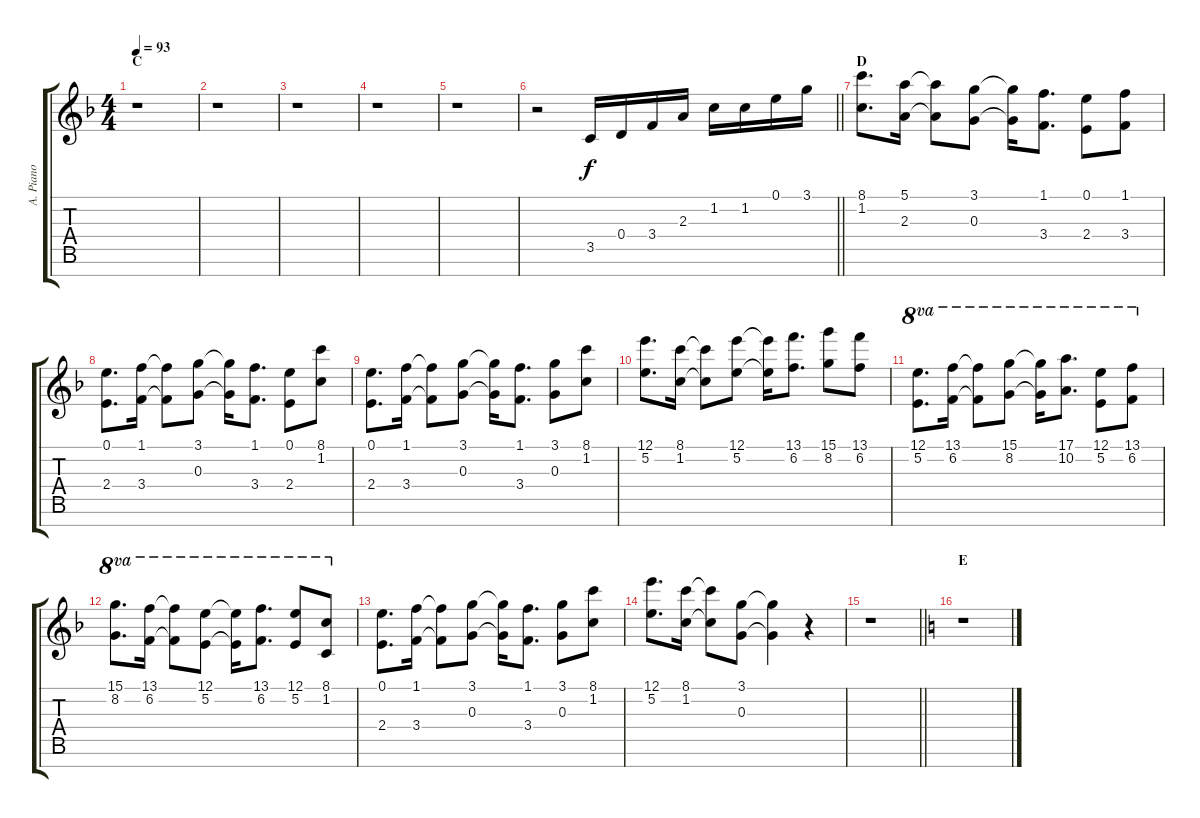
\track ("A. Piano" "A. Piano") {instrument acousticgrandpiano}
\staff {score tabs}
\tuning (E5 B4 G4 D4 A3 E3 B2) {hide}
\ts (4 4)
\section ("" "C")
\tempo 93
\clef g2
\ks f
r.1{dy f} |
r.1 |
r.1 |
r.1 |
r.1 |
\barLineRight lightlight
r.2 3.5.16 0.4.16 3.4.16 2.3.16 1.2.16 1.2.16 0.1.16 3.1.16 |
\section ("" "D")
(8.1 1.2).8{d} (5.1 2.3).16 (5.1{t} 2.3{t}).8 (3.1 0.3).8 (3.1{t} 0.3{t}).16 (1.1 3.4).8{d} (0.1 2.4).8 (1.1 3.4).8 |
(0.1 2.4).8{d} (1.1 3.4).16 (1.1{t} 3.4{t}).8 (3.1 0.3).8 (3.1{t} 0.3{t}).16 (1.1 3.4).8{d} (0.1 2.4).8 (8.1 1.2).8 |
(0.1 2.4).8{d} (1.1 3.4).16 (1.1{t} 3.4{t}).8 (3.1 0.3).8 (3.1{t} 0.3{t}).16 (1.1 3.4).8{d} (3.1 0.3).8 (8.1 1.2).8 |
(12.1 5.2).8{d} (8.1 1.2).16 (8.1{t} 1.2{t}).8 (12.1 5.2).8 (12.1{t} 5.2{t}).16 (13.1 6.2).8{d} (15.1 8.2).8 (13.1 6.2).8 |
(12.1 5.2).8{d ot 8va} (13.1 6.2).16{ot 8va} (13.1{t} 6.2{t}).8{ot 8va} (15.1 8.2).8{ot 8va} (15.1{t} 8.2{t}).16{ot 8va} (17.1 10.2).8{d ot 8va} (12.1 5.2).8{ot 8va} (13.1 6.2).8{ot 8va} |
(15.1 8.2).8{d ot 8va} (13.1 6.2).16{ot 8va} (13.1{t} 6.2{t}).8{ot 8va} (12.1 5.2).8{ot 8va} (12.1{t} 5.2{t}).16{ot 8va} (13.1 6.2).8{d ot 8va} (12.1 5.2).8{ot 8va} (8.1 1.2).8{ot 8va} |
(0.1 2.4).8{d} (1.1 3.4).16 (1.1{t} 3.4{t}).8 (3.1 0.3).8 (3.1{t} 0.3{t}).16 (1.1 3.4).8{d} (3.1 0.3).8 (8.1 1.2).8 |
(12.1 5.2).8{d} (8.1 1.2).16 (8.1{t} 1.2{t}).8 (3.1 0.3).8 (3.1{t} 0.3{t}).4 r.4 |
\barLineRight lightlight
r.1 |
\section ("" "E")
\ks c
r.1
